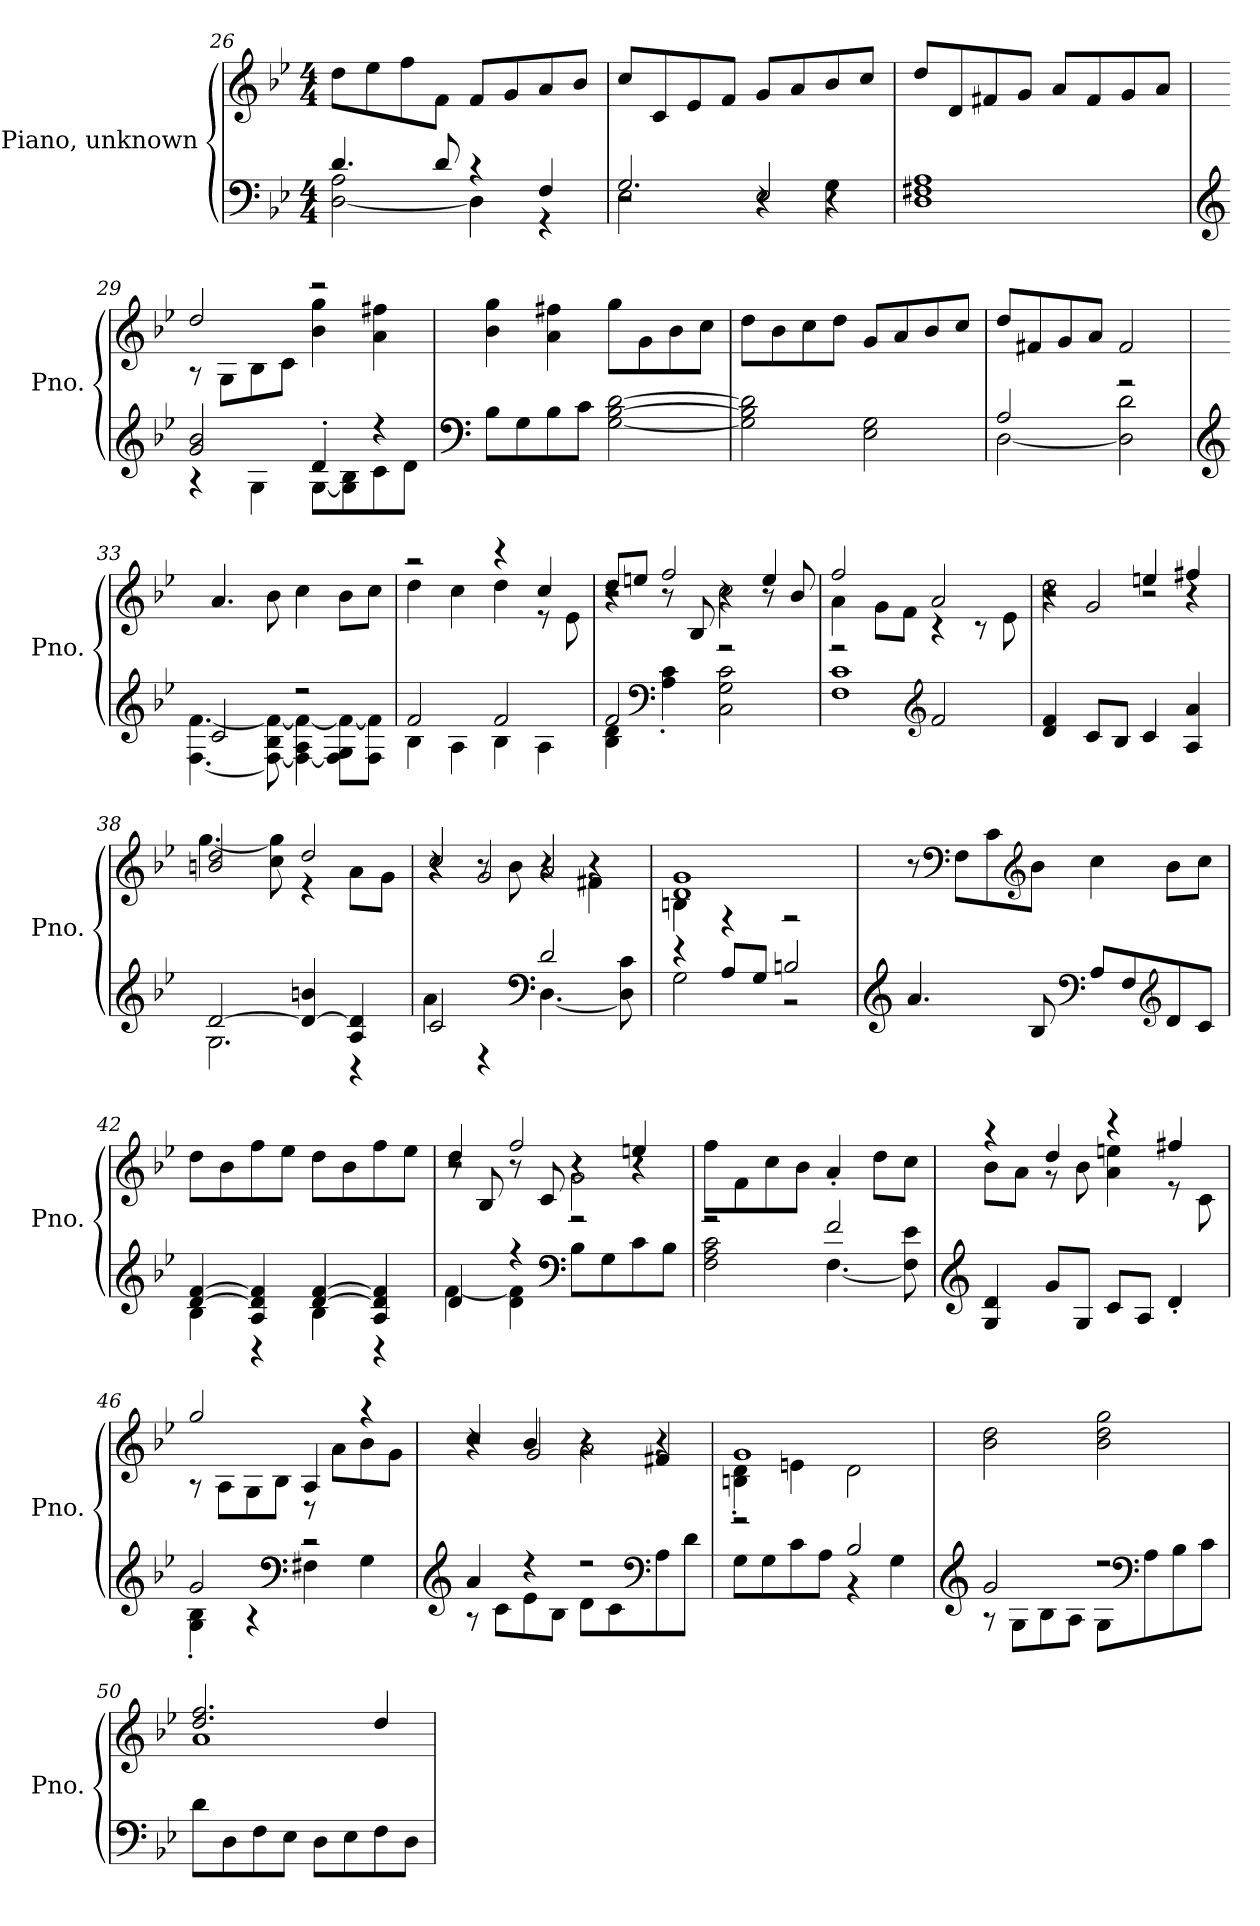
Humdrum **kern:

**kern	**kern
*part1	*part1
*staff2	*staff1
*I"Piano, unknown	*
*I'Pno.	*
!!LO:LB:g=z
*clefF4	*clefG2
*k[b-e-]	*k[b-e-]
*M4/4	*M4/4
=26	=26
*^	*
4.d/	[2D\ 2A\	8dd\L
.	.	8ee-\
.	.	8ff\
8d/	.	8f\J
4r	4D\]	8f/L
.	.	8g/
4F/	4r	8a/
.	.	8b-/J
=27	=27	=27
*	*^	*
2.G/	2E-\	2r	8cc/L
.	.	.	8c/
.	.	.	8e-/
.	.	.	8f/J
.	4r	2E-/	8g/L
.	.	.	8a/
4r	4G\	.	8b-/
.	.	.	8cc/J
*v	*v	*v	*
=28	=28
1D 1F#X 1A	8dd/L
.	8d/
.	8f#X/
.	8g/J
.	8a/L
.	8f#/
.	8g/
.	8a/J
=29	=29
*clefG2	*
*^	*^
2g/ 2b-/	4r	2dd/	8r
.	.	.	8G\L
.	4G\	.	8B-\
.	.	.	8c\J
4d'/	[8G\L	2r	4b-\ 4gg\
.	8G\] 8B-\	.	.
4r	8c\	.	4a\ 4ff#X\
.	8d\J	.	.
*v	*v	*	*
*	*v	*v
!!LO:LB:g=z
=30	=30
*clefF4	*
8B-\L	4b-\ 4gg\
8G\	.
8B-\	4a\ 4ff#X\
8c\J	.
[2G\ [2B-\ [2d\	8gg\L
.	8g\
.	8b-\
.	8cc\J
=31	=31
2G\] 2B-\] 2d\]	8dd\L
.	8b-\
.	8cc\
.	8dd\J
2E-\ 2G\	8g/L
.	8a/
.	8b-/
.	8cc/J
=32	=32
*^	*
2A/	[2D\	8dd/L
.	.	8f#X/
.	.	8g/
.	.	8a/J
2r	2D\] 2d\	2f#/
=33	=33	=33
*clefG2	*	*
2c/	[4.F\ [4.f\	4.a/
.	8F\_ 8B-\ 8f\_	8b-\
2r	4F\_ 4A\ 4f\_	4cc\
.	8F\] 8G\ 8f\_L	8b-\L
.	8F\ 8f\]J	8cc\J
=34	=34	=34
*	*	*^
2f/	4B-\	2r	4dd\
.	4A\	.	4cc\
2f/	4B-\	4r	4dd\
.	4A\	4cc/	8r
.	.	.	8e-\
!!LO:PB:g=z
=35	=35	=35	=35
*	*	*	*^
2f/	4B-\ 4d\	4r	2r	8dd/L
.	.	.	.	8een/J
*clefF4	*	*	*	*
.	4A\' 4c\'	2ff/	.	8r
.	.	.	.	8B-/
2r	2C\ 2G\ 2c\	.	2cc\	4r
.	.	4ee/	.	8r
.	.	.	.	8b-/
*	*	*	*v	*v
=36	=36	=36	=36
2r	1F 1c	2ff/	4a\
.	.	.	8g\L
.	.	.	8f\J
*clefG2	*	*	*
2f/	.	2a/	4r
.	.	.	8r
.	.	.	8e-\
*v	*v	*	*
=37	=37	=37
*	*	*^
4d/ 4f/	2r	2dd\	4r
8c/L	.	.	2g/
8B-/J	.	.	.
4c/	4een/	2r	.
4A/ 4a/	4ff#X/	.	4r
*	*	*v	*v
=38	=38	=38
*^	*	*
[2d/	2.G\	2bn/ 2dd/	[4.gg\
.	.	.	8cc\ 8gg\]
4d/_ 4bn/	.	2dd/	4r
4A/ 4d/]	4r	.	8a\L
.	.	.	8g\J
=39	=39	=39	=39
*	*	*	*^
2c/	4a\	2cc/	4r	4r
.	4r	.	8r	2g/
.	.	.	8b-\	.
*clefF4	*	*	*	*
2d/	[4.D\	2a/	4r	.
.	.	.	4f#X\	4r
.	8D\] 8c\	.	.	.
*	*	*	*v	*v
!!LO:LB:g=z
=40	=40	=40	=40
4r	2G\	1d 1g	4Bn\
8A/L	.	.	4r
8G/J	.	.	.
2Bn/	2r	.	2r
*v	*v	*	*
*	*v	*v
=41	=41
*clefG2	*
4.a/	8r
*	*clefF4
.	8F\L
.	8c\
*	*clefG2
8B-/	8b-\J
*clefF4	*
8A/L	4cc\
8F/	.
*clefG2	*
8d/	8b-\L
8c/J	8cc\J
=42	=42
*^	*
[4d/ [4f/	4B-\	8dd\L
.	.	8b-\
4A/ 4d/] 4f/]	4r	8ff\
.	.	8ee-\J
[4d/ [4f/	4B-\	8dd\L
.	.	8b-\
4A/ 4d/] 4f/]	4r	8ff\
.	.	8ee-\J
=43	=43	=43
*	*	*^
*	*	*	*^
4d/	[4f\	4dd/	2r	8r
.	.	.	.	8B-/
4r	4d\ 4f\]	2ff/	.	8r
.	.	.	.	8c/
*clefF4	*	*	*	*
2r	8B-\L	.	2g\	4r
.	8G\	.	.	.
.	8c\	4r	.	4een/
.	8B-\J	.	.	.
*	*	*v	*v	*v
!!LO:LB:g=z
=44	=44	=44
2r	2F\ 2A\ 2c\	8ff\L
.	.	8f\
.	.	8cc\
.	.	8b-\J
2f/	[4.F\	4a'/
.	.	8dd\L
.	8F\] 8e-\	8cc\J
*v	*v	*
=45	=45
*clefG2	*
*	*^
4G/ 4d/	4r	8b-\L
.	.	8a\J
8g/L	4dd/	8r
8G/J	.	8b-\
8c/L	4r	4a\ 4een\
8A/J	.	.
4d'/	4ff#X/	8r
.	.	8c\
=46	=46	=46
*^	*	*
2g/	4G\' 4B-\'	2gg/	8r
.	.	.	8A\L
.	4r	.	8G\
.	.	.	8B-\J
*clefF4	*	*	*
2r	4F#X\	4A/	8r
.	.	.	8a\L
.	4G\	4r	8b-\
.	.	.	8g\J
*	*	*v	*v
=47	=47	=47
*clefG2	*	*
*	*	*^
*	*	*	*^
4a/	8r	4cc/	2r	4r
.	8c\L	.	.	.
4r	8e-\	4b-/	.	2g/
.	8B-\J	.	.	.
2r	8d\L	4r	2a\	.
.	8c\	.	.	.
*clefF4	*	*	*	*
.	8A\	4f#X/	.	4r
.	8d\J	.	.	.
*	*	*	*v	*v
!!LO:LB:g=z
=48	=48	=48	=48
2r	8G\L	1g	4Bn\' 4d\'
.	8G\	.	.
.	8c\	.	4en\
.	8A\J	.	.
2B-/	4r	.	2d\
.	4G\	.	.
*	*	*v	*v
=49	=49	=49
*clefG2	*	*
2g/	8r	2b-\ 2dd\
.	8G\L	.
.	8B-\	.
.	8A\J	.
2r	8G\L	2b-\ 2dd\ 2gg\
*clefF4	*	*
.	8A\	.
.	8B-\	.
.	8c\J	.
*v	*v	*
=50	=50
*	*^
8d\L	2.dd/ 2.ff/	1a
8D\	.	.
8F\	.	.
8E-\J	.	.
8D\L	.	.
8E-\	.	.
8F\	4dd/	.
8D\J	.	.
*	*v	*v
=	=
*-	*-
